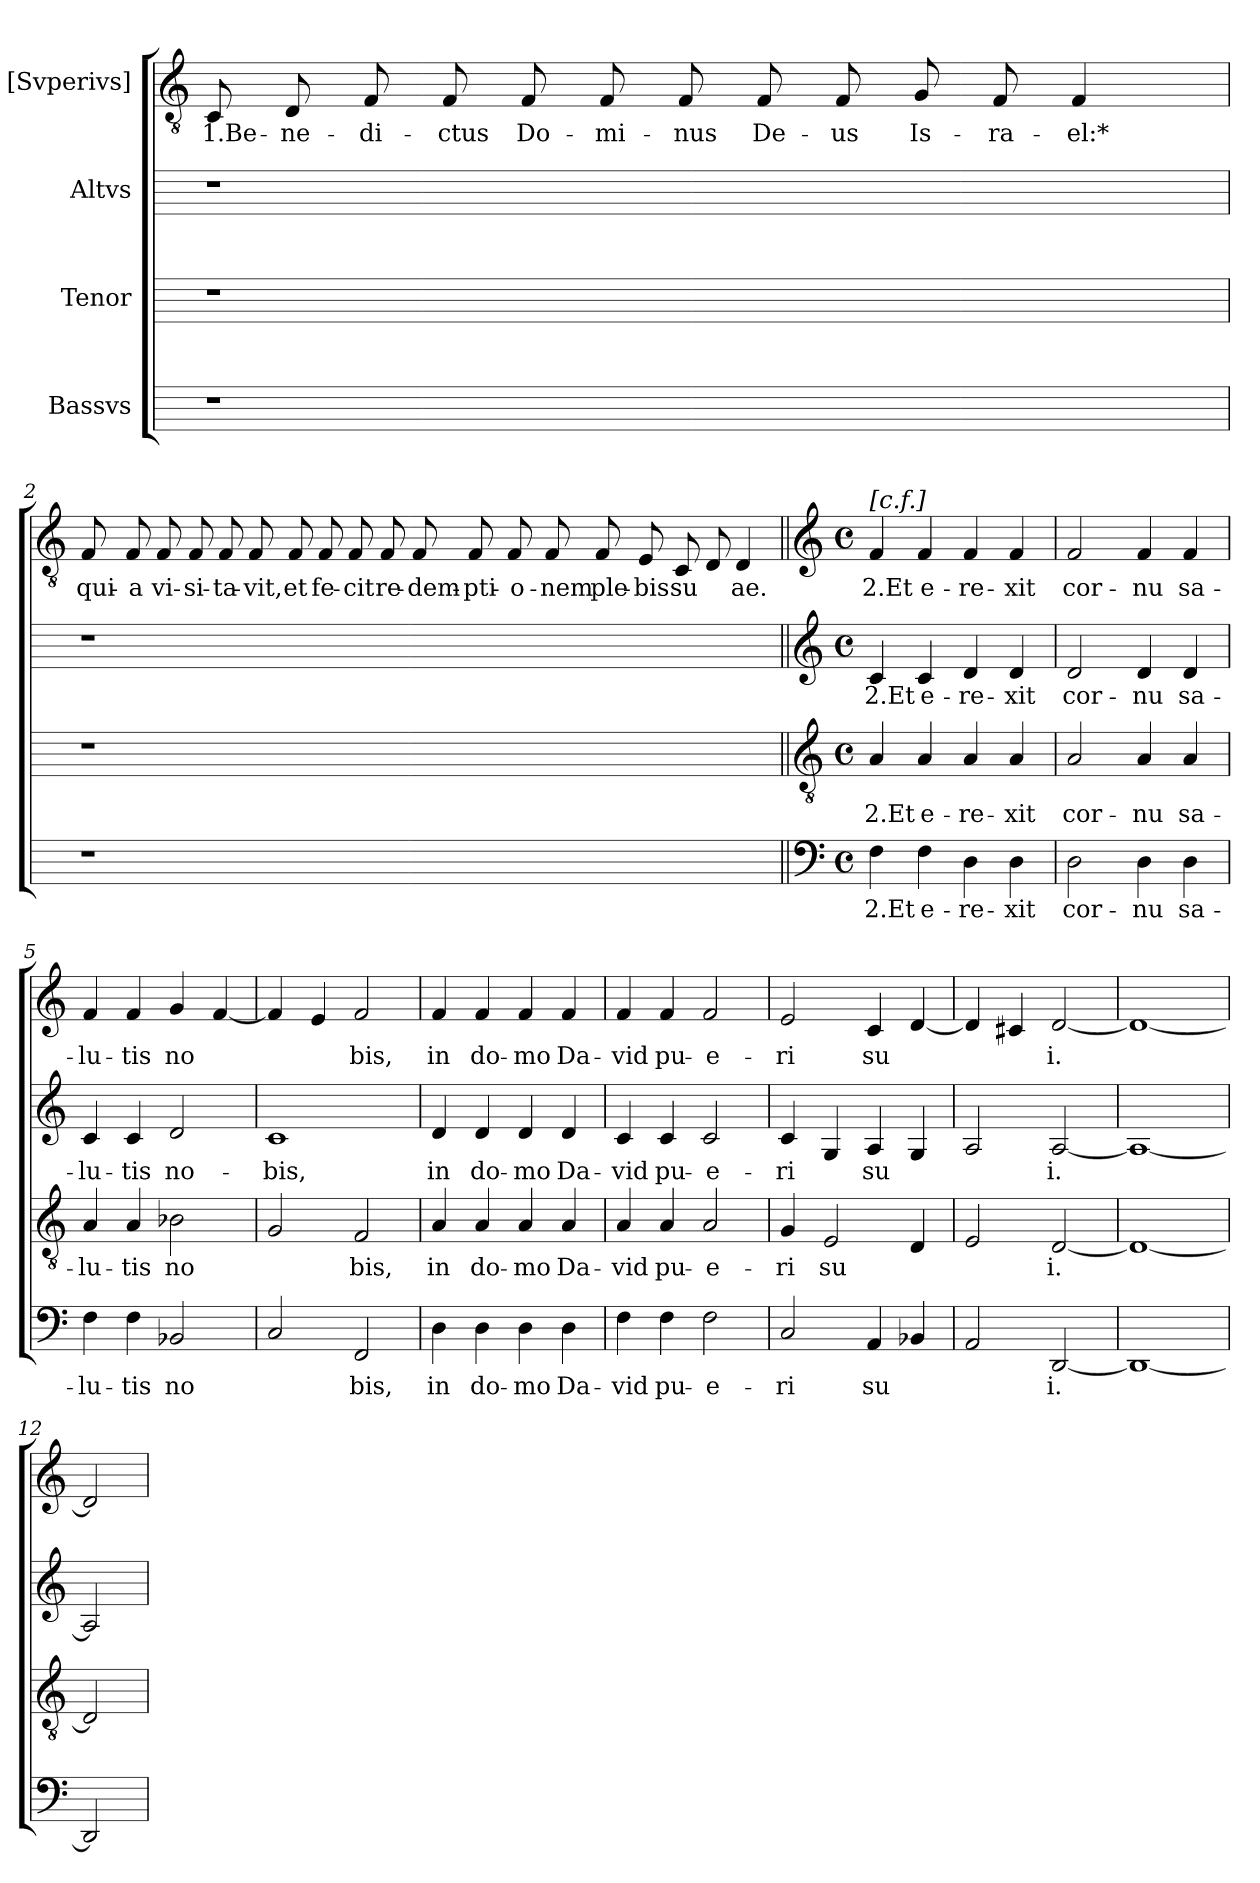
**kern	**text	**kern	**text	**kern	**text	**kern	**text
*part4	*part4	*part3	*part3	*part2	*part2	*part1	*part1
*staff4	*staff4	*staff3	*staff3	*staff2	*staff2	*staff1	*staff1
*I"Bassvs	*	*I"Tenor	*	*I"Altvs	*	*I"[Svperivs]	*
!!LO:PB:g=z
*stria5	*	*stria5	*	*stria5	*	*stria5	*
*	*	*	*	*	*	*clefGv2	*
*k[]	*	*k[]	*	*k[]	*	*k[]	*
*C:	*	*C:	*	*C:	*	*C:	*
=1	=1	=1	=1	=1	=1	=1	=1
!	!	!	!	!	!	!	!LO:LY:b:cj
1r	.	1r	.	1r	.	8C/	1.Be-
!	!	!	!	!	!	!	!LO:LY:b:cj
.	.	.	.	.	.	8D/	-ne-
!	!	!	!	!	!	!	!LO:LY:b:cj
.	.	.	.	.	.	8F/	-di-
!	!	!	!	!	!	!	!LO:LY:b:cj
.	.	.	.	.	.	8F/	-ctus
!	!	!	!	!	!	!	!LO:LY:b:cj
.	.	.	.	.	.	8F/	Do-
!	!	!	!	!	!	!	!LO:LY:b:cj
.	.	.	.	.	.	8F/	-mi-
!	!	!	!	!	!	!	!LO:LY:b:cj
.	.	.	.	.	.	8F/	-nus
!	!	!	!	!	!	!	!LO:LY:b:cj
.	.	.	.	.	.	8F/	De-
!	!	!	!	!	!	!	!LO:LY:b:cj
2ryy	.	2ryy	.	2ryy	.	8F/	-us
!	!	!	!	!	!	!	!LO:LY:b:cj
.	.	.	.	.	.	8G/	Is-
!	!	!	!	!	!	!	!LO:LY:b:cj
.	.	.	.	.	.	8F/	-ra-
!	!	!	!	!	!	!	!LO:LY:b:cj
.	.	.	.	.	.	4F/	-el:*
8ryy	.	8ryy	.	8ryy	.	.	.
!!LO:LB:g=z
=2	=2	=2	=2	=2	=2	=2	=2
!	!	!	!	!	!	!	!LO:LY:b:cj
1r	.	1r	.	1r	.	8F/	qui-
!	!	!	!	!	!	!	!LO:LY:b:cj
.	.	.	.	.	.	8F/	-a
!	!	!	!	!	!	!	!LO:LY:b:cj
.	.	.	.	.	.	8F/	vi-
!	!	!	!	!	!	!	!LO:LY:b:cj
.	.	.	.	.	.	8F/	-si-
!	!	!	!	!	!	!	!LO:LY:b:cj
.	.	.	.	.	.	8F/	-ta-
!	!	!	!	!	!	!	!LO:LY:b:cj
.	.	.	.	.	.	8F/	-vit,
!	!	!	!	!	!	!	!LO:LY:b:cj
.	.	.	.	.	.	8F/	et
!	!	!	!	!	!	!	!LO:LY:b:cj
.	.	.	.	.	.	8F/	fe-
!	!	!	!	!	!	!	!LO:LY:b:cj
1.ryy	.	1.ryy	.	1.ryy	.	8F/	-cit
!	!	!	!	!	!	!	!LO:LY:b:cj
.	.	.	.	.	.	8F/	re-
!	!	!	!	!	!	!	!LO:LY:b:cj
.	.	.	.	.	.	8F/	-dem-
!	!	!	!	!	!	!	!LO:LY:b:cj
.	.	.	.	.	.	8F/	-pti-
!	!	!	!	!	!	!	!LO:LY:b:cj
.	.	.	.	.	.	8F/	-o-
!	!	!	!	!	!	!	!LO:LY:b:cj
.	.	.	.	.	.	8F/	-nem
!	!	!	!	!	!	!	!LO:LY:b:cj
.	.	.	.	.	.	8F/	ple-
!	!	!	!	!	!	!	!LO:LY:b:cj
.	.	.	.	.	.	8E/	-bis
!	!	!	!	!	!	!	!LO:LY:b:cj
.	.	.	.	.	.	8C/	su-
!	!	!	!	!	!	!	!LO:LY:b:cj
.	.	.	.	.	.	8D/	--
!	!	!	!	!	!	!	!LO:LY:b:cj
.	.	.	.	.	.	4D/	-ae.
!!LO:LB:g=z
=3||	=3||	=3||	=3||	=3||	=3||	=3||	=3||
*clefF4	*	*clefGv2	*	*clefG2	*	*clefG2	*
*M4/4	*	*M4/4	*	*M4/4	*	*M4/4	*
*met(c)	*	*met(c)	*	*met(c)	*	*met(c)	*
!	!	!	!	!	!	!LO:TX:a:t=[c.f.]	!
!	!LO:LY:b:cj	!	!LO:LY:b:cj	!	!LO:LY:b:cj	!	!LO:LY:b:cj
4F\	2.Et	4A/	2.Et	4c/	2.Et	4f/	2.Et
!	!LO:LY:b:cj	!	!LO:LY:b:cj	!	!LO:LY:b:cj	!	!LO:LY:b:cj
4F\	e-	4A/	e-	4c/	e-	4f/	e-
!	!LO:LY:b:cj	!	!LO:LY:b:cj	!	!LO:LY:b:cj	!	!LO:LY:b:cj
4D\	-re-	4A/	-re-	4d/	-re-	4f/	-re-
!	!LO:LY:b:cj	!	!LO:LY:b:cj	!	!LO:LY:b:cj	!	!LO:LY:b:cj
4D\	-xit	4A/	-xit	4d/	-xit	4f/	-xit
=4	=4	=4	=4	=4	=4	=4	=4
!	!LO:LY:b:cj	!	!LO:LY:b:cj	!	!LO:LY:b:cj	!	!LO:LY:b:cj
2D\	cor-	2A/	cor-	2d/	cor-	2f/	cor-
!	!LO:LY:b:cj	!	!LO:LY:b:cj	!	!LO:LY:b:cj	!	!LO:LY:b:cj
4D\	-nu	4A/	-nu	4d/	-nu	4f/	-nu
!	!LO:LY:b:cj	!	!LO:LY:b:cj	!	!LO:LY:b:cj	!	!LO:LY:b:cj
4D\	sa-	4A/	sa-	4d/	sa-	4f/	sa-
=5	=5	=5	=5	=5	=5	=5	=5
!	!LO:LY:b:cj	!	!LO:LY:b:cj	!	!LO:LY:b:cj	!	!LO:LY:b:cj
4F\	-lu-	4A/	-lu-	4c/	-lu-	4f/	-lu-
!	!LO:LY:b:cj	!	!LO:LY:b:cj	!	!LO:LY:b:cj	!	!LO:LY:b:cj
4F\	-tis	4A/	-tis	4c/	-tis	4f/	-tis
!	!LO:LY:b:cj	!	!LO:LY:b:cj	!	!LO:LY:b:cj	!	!LO:LY:b:cj
2BB-X/	no-	2B-X\	no-	2d/	no-	4g/	no-
!	!	!	!	!	!	!	!LO:LY:b:cj
.	.	.	.	.	.	[<4f/	--
=6	=6	=6	=6	=6	=6	=6	=6
!	!LO:LY:b:cj	!	!LO:LY:b:cj	!	!LO:LY:b:cj	!	!LO:LY:b:cj
2C/	--	2G/	--	1c	-bis,	4f/]	--
!	!	!	!	!	!	!	!LO:LY:b:cj
.	.	.	.	.	.	4e/	--
!	!LO:LY:b:cj	!	!LO:LY:b:cj	!	!	!	!LO:LY:b:cj
2FF/	-bis,	2F/	-bis,	.	.	2f/	-bis,
!!LO:LB:g=z
=7	=7	=7	=7	=7	=7	=7	=7
!	!LO:LY:b:cj	!	!LO:LY:b:cj	!	!LO:LY:b:cj	!	!LO:LY:b:cj
4D\	in	4A/	in	4d/	in	4f/	in
!	!LO:LY:b:cj	!	!LO:LY:b:cj	!	!LO:LY:b:cj	!	!LO:LY:b:cj
4D\	do-	4A/	do-	4d/	do-	4f/	do-
!	!LO:LY:b:cj	!	!LO:LY:b:cj	!	!LO:LY:b:cj	!	!LO:LY:b:cj
4D\	-mo	4A/	-mo	4d/	-mo	4f/	-mo
!	!LO:LY:b:cj	!	!LO:LY:b:cj	!	!LO:LY:b:cj	!	!LO:LY:b:cj
4D\	Da-	4A/	Da-	4d/	Da-	4f/	Da-
=8	=8	=8	=8	=8	=8	=8	=8
!	!LO:LY:b:cj	!	!LO:LY:b:cj	!	!LO:LY:b:cj	!	!LO:LY:b:cj
4F\	-vid	4A/	-vid	4c/	-vid	4f/	-vid
!	!LO:LY:b:cj	!	!LO:LY:b:cj	!	!LO:LY:b:cj	!	!LO:LY:b:cj
4F\	pu-	4A/	pu-	4c/	pu-	4f/	pu-
!	!LO:LY:b:cj	!	!LO:LY:b:cj	!	!LO:LY:b:cj	!	!LO:LY:b:cj
2F\	-e-	2A/	-e-	2c/	-e-	2f/	-e-
=9	=9	=9	=9	=9	=9	=9	=9
!	!LO:LY:b:cj	!	!LO:LY:b:cj	!	!LO:LY:b:cj	!	!LO:LY:b:cj
2C/	-ri	4G/	-ri	4c/	-ri	2e/	-ri
!	!	!	!LO:LY:b:cj	!	!LO:LY:b:cj	!	!
.	.	2E/	su-	4G/	.	.	.
!	!LO:LY:b:cj	!	!	!	!LO:LY:b:cj	!	!LO:LY:b:cj
4AA/	su-	.	.	4A/	su-	4c/	su-
!	!LO:LY:b:cj	!	!LO:LY:b:cj	!	!LO:LY:b:cj	!	!LO:LY:b:cj
4BB-/	--	4D/	--	4G/	--	[<4d/	--
=10	=10	=10	=10	=10	=10	=10	=10
!	!LO:LY:b:cj	!	!LO:LY:b:cj	!	!LO:LY:b:cj	!	!LO:LY:b:cj
2AA/	--	2E/	--	2A/	--	4d/]	--
!	!	!	!	!	!	!	!LO:LY:b:cj
.	.	.	.	.	.	4c#/	--
!	!LO:LY:b:cj	!	!LO:LY:b:cj	!	!LO:LY:b:cj	!	!LO:LY:b:cj
[2DD	-i.	[2D	-i.	[2A	-i.	[2d	-i.
=11	=11	=11	=11	=11	=11	=11	=11
1DD_	.	1D_	.	1A_	.	1d_	.
=12	=12	=12	=12	=12	=12	=12	=12
2DD]	.	2D]	.	2A]	.	2d]	.
=	=	=	=	=	=	=	=
*-	*-	*-	*-	*-	*-	*-	*-
